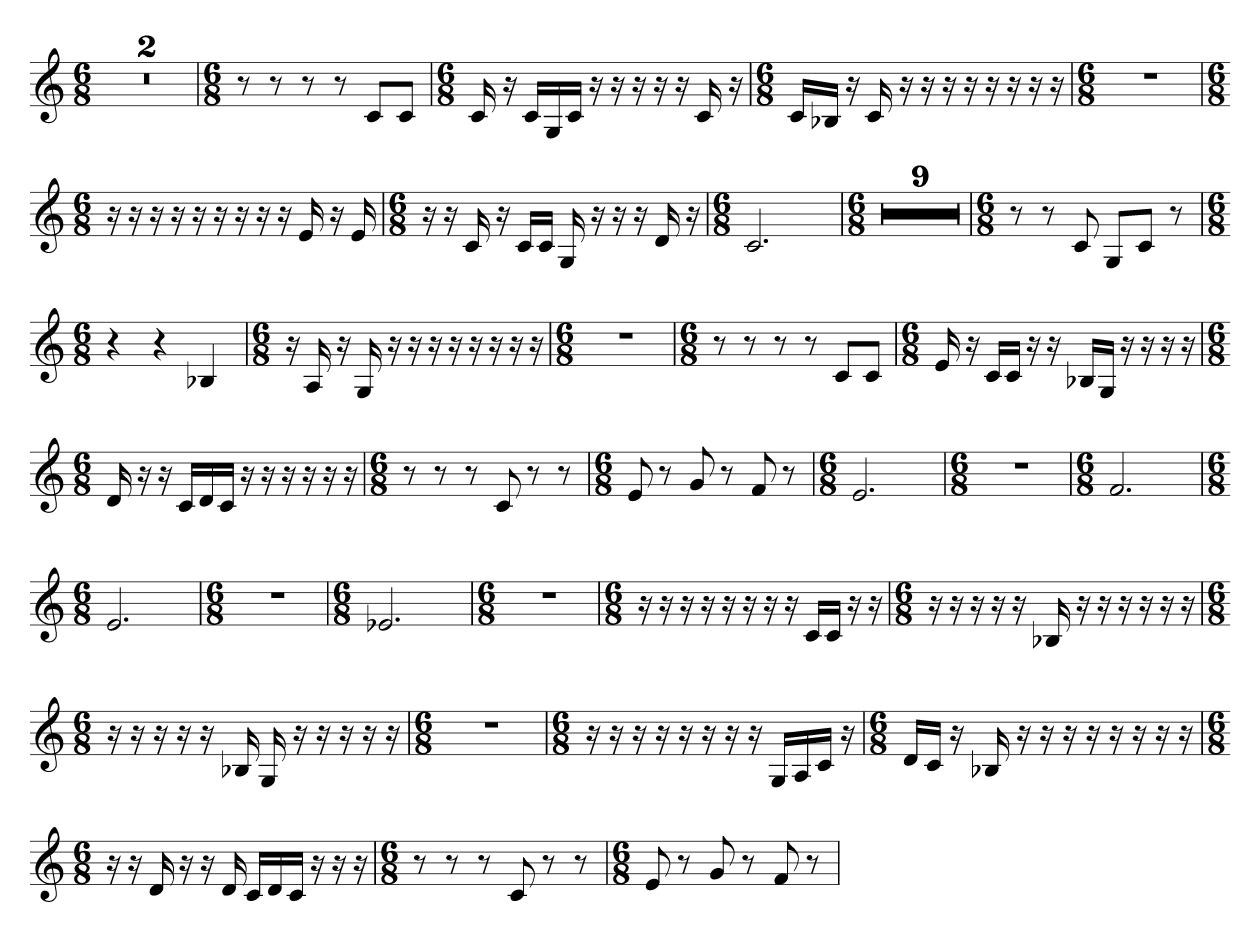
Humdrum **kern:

**kern
*part1
*staff1
*M6/8
=
2.r
=
*M6/8
2.r
=
*M6/8
8r
8r
8r
8r
8cL
8cJ
=
*M6/8
16c
16r
16cLL
16G
16cJJ
16r
16r
16r
16r
16r
16c
16r
=
*M6/8
16cLL
16B-XJJ
16r
16c
16r
16r
16r
16r
16r
16r
16r
16r
=
*M6/8
2.r
=
*M6/8
16r
16r
16r
16r
16r
16r
16r
16r
16r
16e
16r
16e
=
*M6/8
16r
16r
16c
16r
16cLL
16cJJ
16G
16r
16r
16r
16d
16r
=
*M6/8
2.c
=
*M6/8
2.r
=
*M6/8
2.r
=
*M6/8
2.r
=
*M6/8
2.r
=
*M6/8
2.r
=
*M6/8
2.r
=
*M6/8
2.r
=
*M6/8
2.r
=
*M6/8
2.r
=
*M6/8
8r
8r
8c
8GL
8cJ
8r
=
*M6/8
4r
4r
4B-X
=
*M6/8
16r
16A
16r
16G
16r
16r
16r
16r
16r
16r
16r
16r
=
*M6/8
2.r
=
*M6/8
8r
8r
8r
8r
8cL
8cJ
=
*M6/8
16e
16r
16cLL
16cJJ
16r
16r
16B-XLL
16GJJ
16r
16r
16r
16r
=
*M6/8
16d
16r
16r
16cLL
16d
16cJJ
16r
16r
16r
16r
16r
16r
=
*M6/8
8r
8r
8r
8c
8r
8r
=
*M6/8
8e
8r
8g
8r
8f
8r
=
*M6/8
2.e
=
*M6/8
2.r
=
*M6/8
2.f
=
*M6/8
2.e
=
*M6/8
2.r
=
*M6/8
2.e-X
=
*M6/8
2.r
=
*M6/8
16r
16r
16r
16r
16r
16r
16r
16r
16cLL
16cJJ
16r
16r
=
*M6/8
16r
16r
16r
16r
16r
16B-X
16r
16r
16r
16r
16r
16r
=
*M6/8
16r
16r
16r
16r
16r
16B-X
16G
16r
16r
16r
16r
16r
=
*M6/8
2.r
=
*M6/8
16r
16r
16r
16r
16r
16r
16r
16r
16GLL
16A
16cJJ
16r
=
*M6/8
16dLL
16cJJ
16r
16B-X
16r
16r
16r
16r
16r
16r
16r
16r
=
*M6/8
16r
16r
16d
16r
16r
16d
16cLL
16d
16cJJ
16r
16r
16r
=
*M6/8
8r
8r
8r
8c
8r
8r
=
*M6/8
8e
8r
8g
8r
8f
8r
=
*-
